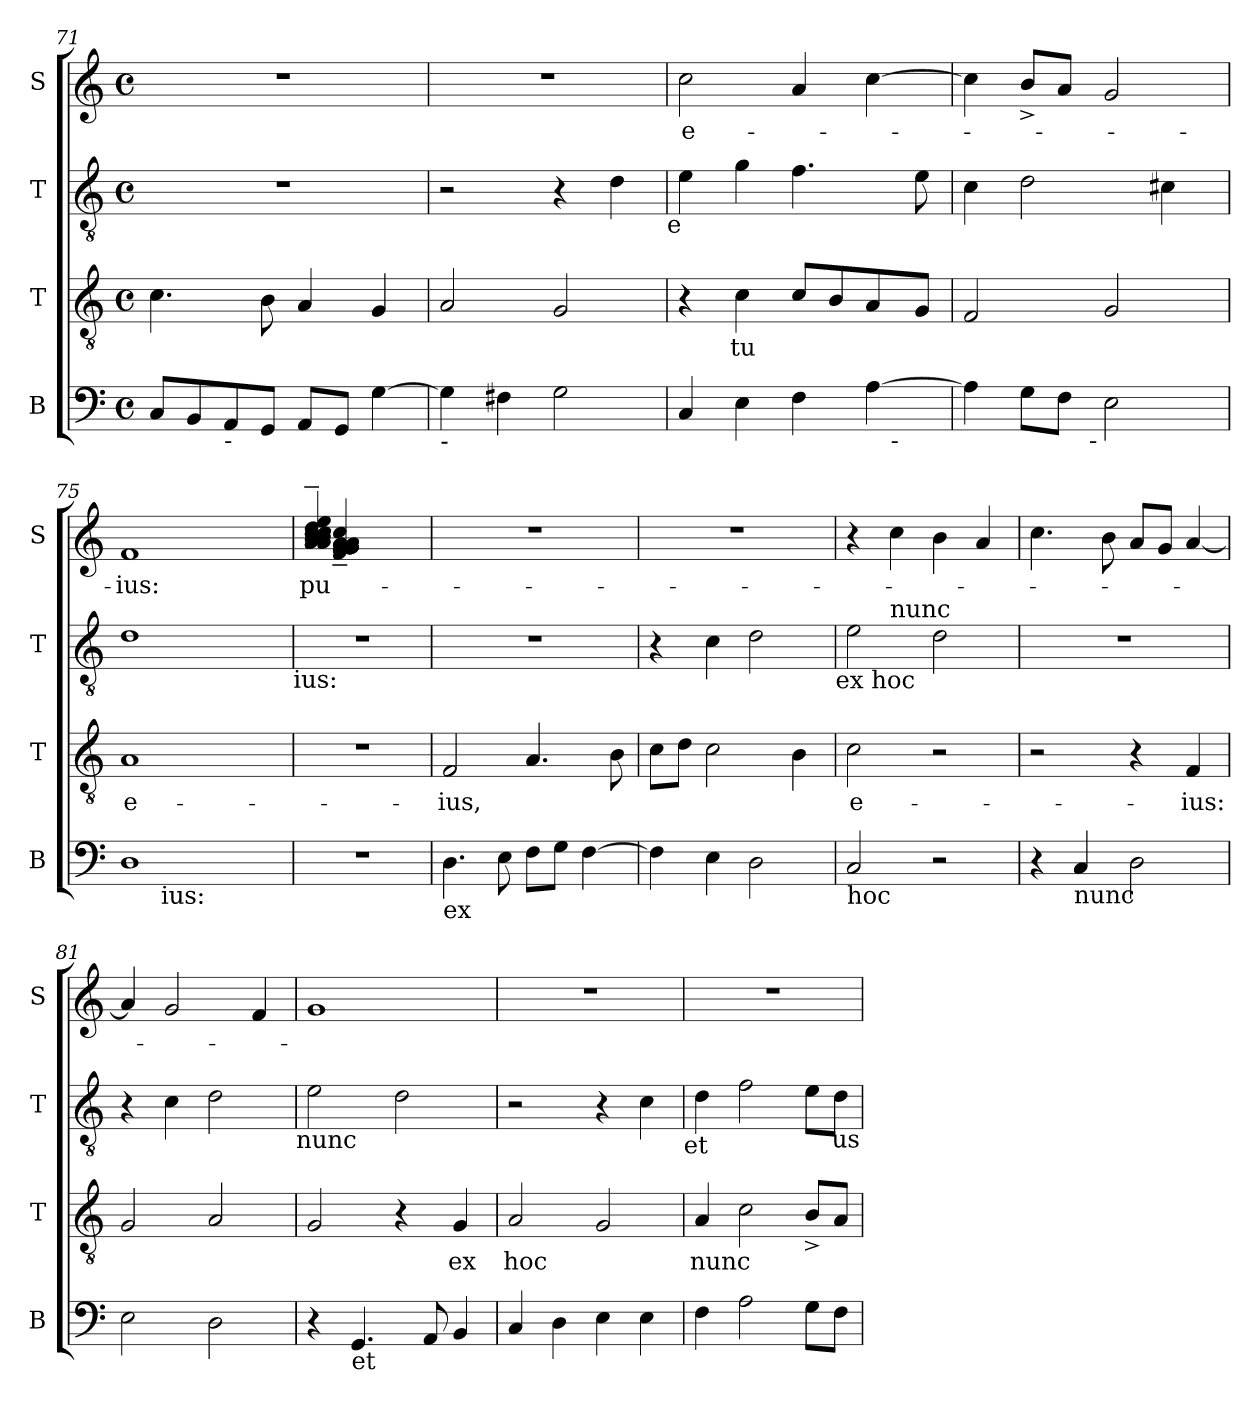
**kern	**kern	**text	**kern	**kern	**text
*part4	*part3	*part3	*part2	*part1	*part1
*staff4	*staff3	*staff3	*staff2	*staff1	*staff1
*I"B	*I"T	*	*I"T	*I"S	*
*I'B	*I'T	*	*I'T	*I'S	*
*clefF4	*clefGv2	*	*clefGv2	*clefG2	*
*k[]	*k[]	*	*k[]	*k[]	*
*C:	*C:	*	*C:	*C:	*
*M4/4	*M4/4	*	*M4/4	*M4/4	*
*met(c)	*met(c)	*	*met(c)	*met(c)	*
=71	=71	=71	=71	=71	=71
8C/L	4.c\	.	1r	1r	.
8BB/	.	.	.	.	.
!LO:TX:b:t=-	!	!	!	!	!
8AA/	.	.	.	.	.
8GG/J	8B\	.	.	.	.
8AA/L	4A/	.	.	.	.
8GG/J	.	.	.	.	.
[>4G\	4G/	.	.	.	.
=72	=72	=72	=72	=72	=72
!LO:TX:b:t=-	!	!	!	!	!
4G\]	2A/	.	2r	1r	.
4F#\	.	.	.	.	.
2G\	2G/	.	4r	.	.
.	.	.	4d\	.	.
!	!	!	!LO:TX:b:t=e	!	!
=73	=73	=73	=73	=73	=73
!LO:TX:b:t=-	!	!	!	!	!
!	!	!	!	!	!LO:LY:b
*^	*	*	*	*	*
4C/	2ryy	4r	.	4e\	2cc\	e-
!	!	!	!LO:LY:b	!	!	!
4E\	.	4c\	-tu	4g\	.	.
4F\	4ryy	8c/L	.	4.f\	4a/	.
.	.	8B/	.	.	.	.
[>4A\	16ryy	8A/	.	.	[>4cc\	.
!	!LO:TX:b:t=-	!	!	!	!	!
.	8.ryy	.	.	.	.	.
.	.	8G/J	.	8e\	.	.
=74	=74	=74	=74	=74	=74	=74
4A\]	4...ryy	2F/	.	4c\	4cc\]	.
8G\L	.	.	.	2d\	8b^</L	.
8F\J	.	.	.	.	8a/J	.
!	!LO:TX:b:t=-	!	!	!	!	!
.	2ryy	.	.	.	.	.
2E\	.	2G/	.	.	2g/	.
.	.	.	.	4c#\	.	.
.	32ryy	.	.	.	.	.
=75	=75	=75	=75	=75	=75	=75
!	!	!	!LO:LY:b	!	!	!LO:LY:b
1D	8ryy	1A	e-	1d	1f	-ius:
.	32ryy	.	.	.	.	.
!	!LO:TX:b:t=ius&colon;	!	!	!	!	!
.	2ryy	.	.	.	.	.
.	4ryy	.	.	.	.	.
.	16.ryy	.	.	.	.	.
!	!	!	!	!LO:TX:b:t=ius&colon;	!	!
!!LO:LB:g=z
=76	=76	=76	=76	=76	=76	=76
!	!	!	!	!	!	!LO:LY:b
*	*	*	*	*	*^	*
!	!	!	!	!	!	!	!LO:LY:b
*v	*v	*	*	*	*	*	*
1r	1r	.	1r	((4a/~< 4a/~< 4a/~< 4b/~< 4b/~< 4cc/~< 4cc/~< 4cc/~< 4cc/~< 4cc/~< 4dd/~< 4ee/~<	(4f/~< 4g/~< 4g/~< 4g/~< 4g/~< 4g/~< 4g/~< 4a/~< 4a/~< 4a/~< 4a/~< 4cc/~<)	-pu-
.	.	.	.	2.ryy	2.ryy	.
!!LO:PB:g=z
=77	=77	=77	=77	=77	=77	=77
!LO:TX:b:t=ex	!	!	!	!	!	!
!	!	!LO:LY:b	!	!	!	!
*	*	*	*	*v	*v	*
4.D\	2F/	-ius,	1r	1r	.
8E\	.	.	.	.	.
8F\L	4.A/	.	.	.	.
8G\J	.	.	.	.	.
[>4F\	.	.	.	.	.
.	8B\	.	.	.	.
=78	=78	=78	=78	=78	=78
4F\]	8c\L	.	4r	1r	.
.	8d\J	.	.	.	.
4E\	2c\	.	4c\	.	.
2D\	.	.	2d\	.	.
.	4B\	.	.	.	.
!	!	!	!LO:TX:b:t=ex hoc	!	!
=79	=79	=79	=79	=79	=79
!LO:TX:b:t=hoc	!	!	!	!	!
!	!	!LO:LY:b	!	!	!
*	*	*	*^	*	*
2C/	2c\	e-	2e\	4ryy	4r	.
!	!	!	!	!LO:TX:a:t=nunc	!	!
.	.	.	.	2.ryy	4cc\	.
2r	2r	.	2d\	.	4b\	.
.	.	.	.	.	4a/	.
*	*	*	*v	*v	*	*
=80	=80	=80	=80	=80	=80
4r	2r	.	1r	4.cc\	.
!LO:TX:b:t=nunc	!	!	!	!	!
4C/	.	.	.	.	.
.	.	.	.	8b\	.
2D\	4r	.	.	8a/L	.
.	.	.	.	8g/J	.
!	!	!LO:LY:b	!	!	!
.	4F/	-ius:	.	[<4a/	.
=81	=81	=81	=81	=81	=81
2E\	2G/	.	4r	4a/]	.
.	.	.	4c\	2g/	.
2D\	2A/	.	2d\	.	.
.	.	.	.	4f/	.
!	!	!	!LO:TX:b:t=nunc	!	!
=82	=82	=82	=82	=82	=82
4r	2G/	.	2e\	1g	.
!LO:TX:b:t=et	!	!	!	!	!
4.GG/	.	.	.	.	.
.	4r	.	2d\	.	.
8AA/	.	.	.	.	.
!	!	!LO:LY:b	!	!	!
4BB/	4G/	ex	.	.	.
=83	=83	=83	=83	=83	=83
!	!	!LO:LY:b	!	!	!
4C/	2A/	hoc	2r	1r	.
4D\	.	.	.	.	.
4E\	2G/	.	4r	.	.
4E\	.	.	4c\	.	.
!	!	!	!LO:TX:b:t=et	!	!
=84	=84	=84	=84	=84	=84
!	!	!LO:LY:b	!	!	!
4F\	4A/	nunc	4d\	1r	.
2A\	2c\	.	2f\	.	.
8G\L	8B^</L	.	8e\L	.	.
8F\J	8A/J	.	8d\J	.	.
!	!	!	!LO:TX:b:t=us	!	!
=	=	=	=	=	=
*-	*-	*-	*-	*-	*-
